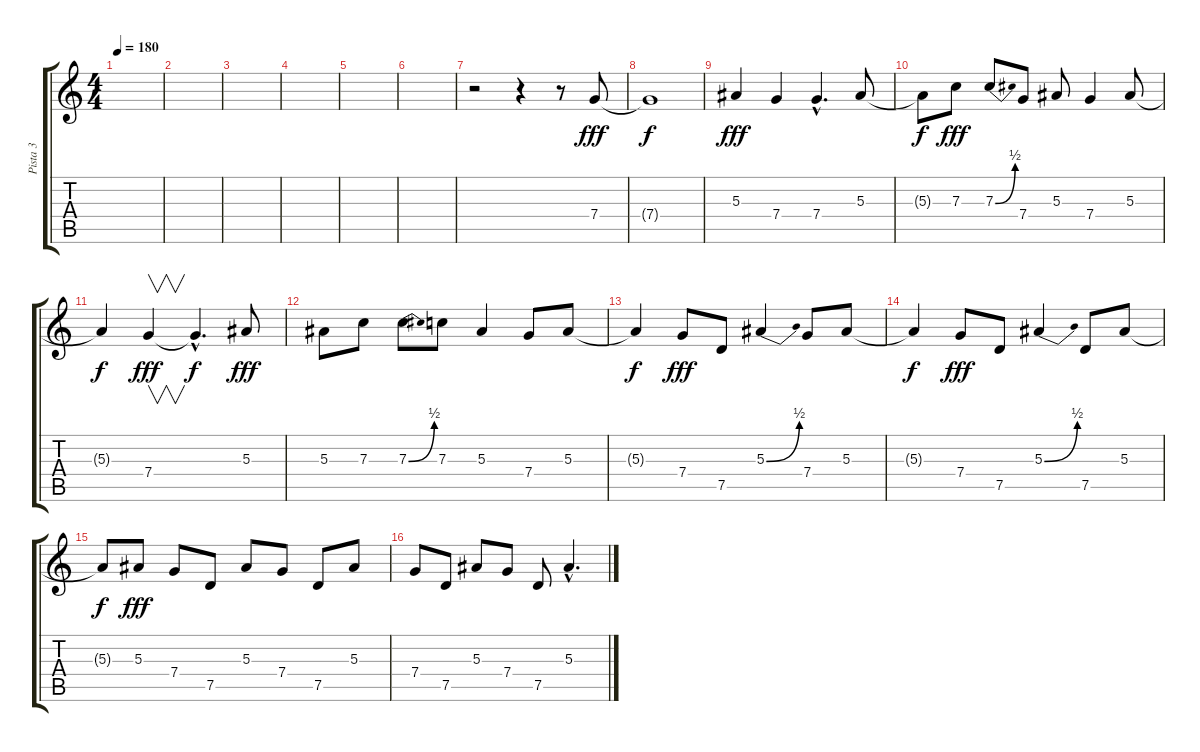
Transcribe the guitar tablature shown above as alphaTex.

\track ("Pista 3" "Pista 3") {instrument distortionguitar}
\staff {score tabs}
\tuning (D4 A3 F3 C3 G2 D2) {hide}
\ts (4 4)
\tempo 180
\clef g2
\ks c
|
|
|
|
|
|
r.2 r.4 r.8 7.4.8{dy fff volume 12 instrument trombone} |
7.4{t}.1{dy f} |
5.3.4{dy fff} 7.4.4 7.4{hac}.4{d} 5.3.8 |
5.3{t}.8{dy f} 7.3.8{dy fff} 7.3{be (bend 0 0 60 2)}.8 7.4.8 5.3.8 7.4.4 5.3.8 |
5.3{t}.4{dy f} 7.4.4{v dy fff} 7.4{hac t}.4{d dy f} 5.3.8{dy fff} |
5.3.8 7.3.8 7.3{be (bend 0 0 60 2)}.8 7.3.8 5.3.4 7.4.8 5.3.8 |
5.3{t}.4{dy f} 7.4.8{dy fff} 7.5.8 5.3{be (bend 0 0 60 2)}.4 7.4.8 5.3.8 |
5.3{t}.4{dy f} 7.4.8{dy fff} 7.5.8 5.3{be (bend 0 0 60 2)}.4 7.5.8 5.3.8 |
5.3{t}.8{dy f} 5.3.8{dy fff} 7.4.8 7.5.8 5.3.8 7.4.8 7.5.8 5.3.8 |
7.4.8 7.5.8 5.3.8 7.4.8 7.5.8 5.3{hac}.4{d}
